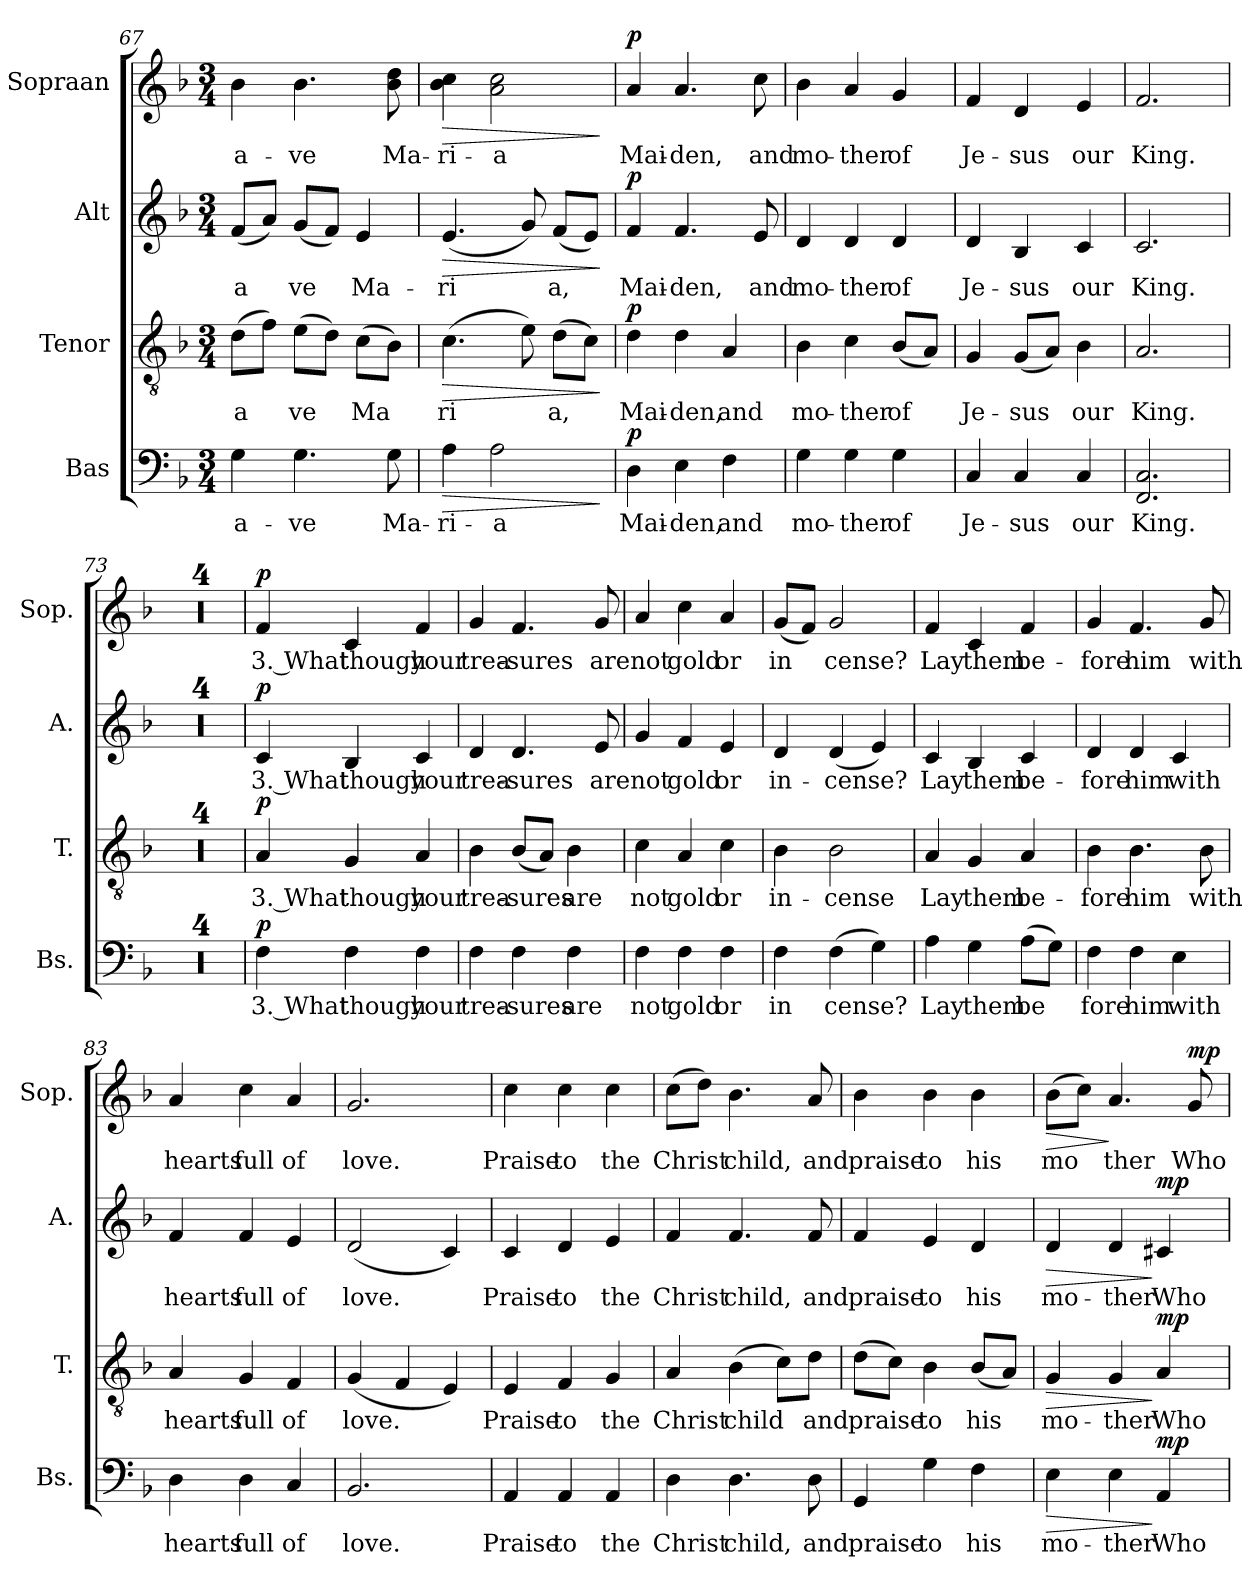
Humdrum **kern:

**kern	**text	**dynam	**kern	**text	**dynam	**kern	**text	**dynam	**kern	**text	**dynam
*part4	*part4	*part4	*part3	*part3	*part3	*part2	*part2	*part2	*part1	*part1	*part1
*staff4	*staff4	*staff4	*staff3	*staff3	*staff3	*staff2	*staff2	*staff2	*staff1	*staff1	*staff1
*I"Bas	*	*	*I"Tenor	*	*	*I"Alt	*	*	*I"Sopraan	*	*
*I'Bs.	*	*	*I'T.	*	*	*I'A.	*	*	*I'Sop.	*	*
*clefF4	*	*	*clefGv2	*	*	*clefG2	*	*	*clefG2	*	*
*k[b-]	*	*	*k[b-]	*	*	*k[b-]	*	*	*k[b-]	*	*
*M3/4	*	*	*M3/4	*	*	*M3/4	*	*	*M3/4	*	*
=67	=67	=67	=67	=67	=67	=67	=67	=67	=67	=67	=67
!	!LO:LY:b	!	!	!LO:LY:b	!	!	!LO:LY:b	!	!	!LO:LY:b	!
4G\	a-	.	(>8d\L	-a	.	(<8f/L	-a	.	4b-\	a-	.
.	.	.	8f\J)	.	.	8a/J)	.	.	.	.	.
!	!LO:LY:b	!	!	!LO:LY:b	!	!	!LO:LY:b	!	!	!LO:LY:b	!
4.G\	-ve	.	(>8e\L	ve	.	(<8g/L	ve	.	4.b-\	-ve	.
.	.	.	8d\J)	.	.	8f/J)	.	.	.	.	.
!	!	!	!	!LO:LY:b	!	!	!LO:LY:b	!	!	!	!
.	.	.	(>8c\L	Ma	.	4e/	Ma-	.	.	.	.
!	!LO:LY:b	!	!	!	!	!	!	!	!	!LO:LY:b	!
8G\	Ma-	.	8B-\J)	.	.	.	.	.	8b-\ 8dd\	Ma-	.
=68	=68	=68	=68	=68	=68	=68	=68	=68	=68	=68	=68
!	!LO:LY:b	!LO:HP:b	!	!LO:LY:b	!LO:HP:b	!	!LO:LY:b	!LO:HP:b	!	!LO:LY:b	!LO:HP:b
4A\	-ri-	>	(>4.c\	ri	>	(<4.e/	-ri	>	4b-\ 4cc\	-ri-	>
!	!LO:LY:b	!	!	!	!	!	!	!	!	!LO:LY:b	!
2A\	-a	.	.	.	.	.	.	.	2a\ 2cc\	-a	.
.	.	.	8e\)	.	.	8g/)	.	.	.	.	.
!	!	!	!	!LO:LY:b	!	!	!LO:LY:b	!	!	!	!
.	.	.	(>8d\L	a,	.	(<8f/L	a,	.	.	.	.
.	.	.	8c\J)	.	.	8e/J)	.	.	.	.	.
.	.	]	.	.	]	.	.	]	.	.	]
=69	=69	=69	=69	=69	=69	=69	=69	=69	=69	=69	=69
!	!LO:LY:b	!LO:DY:a	!	!LO:LY:b	!LO:DY:a	!	!LO:LY:b	!LO:DY:a	!	!LO:LY:b	!LO:DY:a
4D\	Mai-	p	4d\	Mai-	p	4f/	Mai-	p	4a/	Mai-	p
!	!LO:LY:b	!	!	!LO:LY:b	!	!	!LO:LY:b	!	!	!LO:LY:b	!
4E\	-den,	.	4d\	-den,	.	4.f/	-den,	.	4.a/	-den,	.
!	!LO:LY:b	!	!	!LO:LY:b	!	!	!	!	!	!	!
4F\	and	.	4A/	and	.	.	.	.	.	.	.
!	!	!	!	!	!	!	!LO:LY:b	!	!	!LO:LY:b	!
.	.	.	.	.	.	8e/	and	.	8cc\	and	.
=70	=70	=70	=70	=70	=70	=70	=70	=70	=70	=70	=70
!	!LO:LY:b	!	!	!LO:LY:b	!	!	!LO:LY:b	!	!	!LO:LY:b	!
4G\	mo-	.	4B-\	mo-	.	4d/	mo-	.	4b-\	mo-	.
!	!LO:LY:b	!	!	!LO:LY:b	!	!	!LO:LY:b	!	!	!LO:LY:b	!
4G\	-ther	.	4c\	-ther	.	4d/	-ther	.	4a/	-ther	.
!	!LO:LY:b	!	!	!LO:LY:b	!	!	!LO:LY:b	!	!	!LO:LY:b	!
4G\	of	.	(<8B-/L	of	.	4d/	of	.	4g/	of	.
.	.	.	8A/J)	.	.	.	.	.	.	.	.
=71	=71	=71	=71	=71	=71	=71	=71	=71	=71	=71	=71
!	!LO:LY:b	!	!	!LO:LY:b	!	!	!LO:LY:b	!	!	!LO:LY:b	!
4C/	Je-	.	4G/	Je-	.	4d/	Je-	.	4f/	Je-	.
!	!LO:LY:b	!	!	!LO:LY:b	!	!	!LO:LY:b	!	!	!LO:LY:b	!
4C/	-sus	.	(<8G/L	-sus	.	4B-/	-sus	.	4d/	-sus	.
.	.	.	8A/J)	.	.	.	.	.	.	.	.
!	!LO:LY:b	!	!	!LO:LY:b	!	!	!LO:LY:b	!	!	!LO:LY:b	!
4C/	our	.	4B-\	our	.	4c/	our	.	4e/	our	.
=72	=72	=72	=72	=72	=72	=72	=72	=72	=72	=72	=72
!	!LO:LY:b	!	!	!LO:LY:b	!	!	!LO:LY:b	!	!	!LO:LY:b	!
2.FF/ 2.C/	King.	.	2.A/	King.	.	2.c/	King.	.	2.f/	King.	.
=73	=73	=73	=73	=73	=73	=73	=73	=73	=73	=73	=73
2.r	.	.	2.r	.	.	2.r	.	.	2.r	.	.
=74	=74	=74	=74	=74	=74	=74	=74	=74	=74	=74	=74
2.r	.	.	2.r	.	.	2.r	.	.	2.r	.	.
=75	=75	=75	=75	=75	=75	=75	=75	=75	=75	=75	=75
2.r	.	.	2.r	.	.	2.r	.	.	2.r	.	.
=76	=76	=76	=76	=76	=76	=76	=76	=76	=76	=76	=76
2.r	.	.	2.r	.	.	2.r	.	.	2.r	.	.
!!LO:PB:g=z
=77	=77	=77	=77	=77	=77	=77	=77	=77	=77	=77	=77
!	!LO:LY:b	!LO:DY:a	!	!LO:LY:b	!LO:DY:a	!	!LO:LY:b	!LO:DY:a	!	!LO:LY:b	!LO:DY:a
4F\	3. What	p	4A/	3. What	p	4c/	3. What	p	4f/	3. What	p
!	!LO:LY:b	!	!	!LO:LY:b	!	!	!LO:LY:b	!	!	!LO:LY:b	!
4F\	though	.	4G/	though	.	4B-/	though	.	4c/	though	.
!	!LO:LY:b	!	!	!LO:LY:b	!	!	!LO:LY:b	!	!	!LO:LY:b	!
4F\	your	.	4A/	your	.	4c/	your	.	4f/	your	.
=78	=78	=78	=78	=78	=78	=78	=78	=78	=78	=78	=78
!	!LO:LY:b	!	!	!LO:LY:b	!	!	!LO:LY:b	!	!	!LO:LY:b	!
4F\	-trea-	.	4B-\	trea-	.	4d/	trea-	.	4g/	trea-	.
!	!LO:LY:b	!	!	!LO:LY:b	!	!	!LO:LY:b	!	!	!LO:LY:b	!
4F\	-sures	.	(<8B-/L	-sures	.	4.d/	-sures	.	4.f/	-sures	.
.	.	.	8A/J)	.	.	.	.	.	.	.	.
!	!LO:LY:b	!	!	!LO:LY:b	!	!	!	!	!	!	!
4F\	are	.	4B-\	are	.	.	.	.	.	.	.
!	!	!	!	!	!	!	!LO:LY:b	!	!	!LO:LY:b	!
.	.	.	.	.	.	8e/	are	.	8g/	are	.
=79	=79	=79	=79	=79	=79	=79	=79	=79	=79	=79	=79
!	!LO:LY:b	!	!	!LO:LY:b	!	!	!LO:LY:b	!	!	!LO:LY:b	!
4F\	not	.	4c\	not	.	4g/	not	.	4a/	not	.
!	!LO:LY:b	!	!	!LO:LY:b	!	!	!LO:LY:b	!	!	!LO:LY:b	!
4F\	gold	.	4A/	gold	.	4f/	gold	.	4cc\	gold	.
!	!LO:LY:b	!	!	!LO:LY:b	!	!	!LO:LY:b	!	!	!LO:LY:b	!
4F\	or	.	4c\	or	.	4e/	or	.	4a/	or	.
=80	=80	=80	=80	=80	=80	=80	=80	=80	=80	=80	=80
!	!LO:LY:b	!	!	!LO:LY:b	!	!	!LO:LY:b	!	!	!LO:LY:b	!
4F\	in	.	4B-\	in-	.	4d/	in-	.	(<8g/L	in	.
.	.	.	.	.	.	.	.	.	8f/J)	.	.
!	!LO:LY:b	!	!	!LO:LY:b	!	!	!LO:LY:b	!	!	!LO:LY:b	!
(>4F\	cense?	.	2B-\	-cense	.	(<4d/	-cense?	.	2g/	cense?	.
4G\)	.	.	.	.	.	4e/)	.	.	.	.	.
=81	=81	=81	=81	=81	=81	=81	=81	=81	=81	=81	=81
!	!LO:LY:b	!	!	!LO:LY:b	!	!	!LO:LY:b	!	!	!LO:LY:b	!
4A\	Lay	.	4A/	Lay	.	4c/	Lay	.	4f/	Lay	.
!	!LO:LY:b	!	!	!LO:LY:b	!	!	!LO:LY:b	!	!	!LO:LY:b	!
4G\	them	.	4G/	them	.	4B-/	them	.	4c/	them	.
!	!LO:LY:b	!	!	!LO:LY:b	!	!	!LO:LY:b	!	!	!LO:LY:b	!
(>8A\L	be	.	4A/	be-	.	4c/	be-	.	4f/	be-	.
8G\J)	.	.	.	.	.	.	.	.	.	.	.
=82	=82	=82	=82	=82	=82	=82	=82	=82	=82	=82	=82
!	!LO:LY:b	!	!	!LO:LY:b	!	!	!LO:LY:b	!	!	!LO:LY:b	!
4F\	fore	.	4B-\	-fore	.	4d/	-fore	.	4g/	-fore	.
!	!LO:LY:b	!	!	!LO:LY:b	!	!	!LO:LY:b	!	!	!LO:LY:b	!
4F\	him	.	4.B-\	him	.	4d/	him	.	4.f/	him	.
!	!LO:LY:b	!	!	!	!	!	!LO:LY:b	!	!	!	!
4E\	with	.	.	.	.	4c/	with	.	.	.	.
!	!	!	!	!LO:LY:b	!	!	!	!	!	!LO:LY:b	!
.	.	.	8B-\	with	.	.	.	.	8g/	with	.
!!LO:LB:g=z
=83	=83	=83	=83	=83	=83	=83	=83	=83	=83	=83	=83
!	!LO:LY:b	!	!	!LO:LY:b	!	!	!LO:LY:b	!	!	!LO:LY:b	!
4D\	hearts	.	4A/	hearts	.	4f/	hearts	.	4a/	hearts	.
!	!LO:LY:b	!	!	!LO:LY:b	!	!	!LO:LY:b	!	!	!LO:LY:b	!
4D\	full	.	4G/	full	.	4f/	full	.	4cc\	full	.
!	!LO:LY:b	!	!	!LO:LY:b	!	!	!LO:LY:b	!	!	!LO:LY:b	!
4C/	of	.	4F/	of	.	4e/	of	.	4a/	of	.
=84	=84	=84	=84	=84	=84	=84	=84	=84	=84	=84	=84
!	!LO:LY:b	!	!	!LO:LY:b	!	!	!LO:LY:b	!	!	!LO:LY:b	!
2.BB-/	love.	.	(<4G/	love.	.	(<2d/	love.	.	2.g/	love.	.
.	.	.	4F/	.	.	.	.	.	.	.	.
.	.	.	4E/)	.	.	4c/)	.	.	.	.	.
=85	=85	=85	=85	=85	=85	=85	=85	=85	=85	=85	=85
!	!LO:LY:b	!	!	!LO:LY:b	!	!	!LO:LY:b	!	!	!LO:LY:b	!
4AA/	Praise	.	4E/	Praise	.	4c/	Praise	.	4cc\	Praise	.
!	!LO:LY:b	!	!	!LO:LY:b	!	!	!LO:LY:b	!	!	!LO:LY:b	!
4AA/	to	.	4F/	to	.	4d/	to	.	4cc\	to	.
!	!LO:LY:b	!	!	!LO:LY:b	!	!	!LO:LY:b	!	!	!LO:LY:b	!
4AA/	the	.	4G/	the	.	4e/	the	.	4cc\	the	.
=86	=86	=86	=86	=86	=86	=86	=86	=86	=86	=86	=86
!	!LO:LY:b	!	!	!LO:LY:b	!	!	!LO:LY:b	!	!	!LO:LY:b	!
4D\	Christ	.	4A/	Christ	.	4f/	Christ	.	(>8cc\L	Christ	.
.	.	.	.	.	.	.	.	.	8dd\J)	.	.
!	!LO:LY:b	!	!	!LO:LY:b	!	!	!LO:LY:b	!	!	!LO:LY:b	!
4.D\	child,	.	(>4B-\	child	.	4.f/	child,	.	4.b-\	child,	.
.	.	.	8c\L)	.	.	.	.	.	.	.	.
!	!LO:LY:b	!	!	!LO:LY:b	!	!	!LO:LY:b	!	!	!LO:LY:b	!
8D\	and	.	8d\J	and	.	8f/	and	.	8a/	and	.
=87	=87	=87	=87	=87	=87	=87	=87	=87	=87	=87	=87
!	!LO:LY:b	!	!	!LO:LY:b	!	!	!LO:LY:b	!	!	!LO:LY:b	!
4GG/	praise	.	(>8d\L	praise	.	4f/	praise	.	4b-\	praise	.
.	.	.	8c\J)	.	.	.	.	.	.	.	.
!	!LO:LY:b	!	!	!LO:LY:b	!	!	!LO:LY:b	!	!	!LO:LY:b	!
4G\	to	.	4B-\	to	.	4e/	to	.	4b-\	to	.
!	!LO:LY:b	!	!	!LO:LY:b	!	!	!LO:LY:b	!	!	!LO:LY:b	!
4F\	his	.	(<8B-/L	his	.	4d/	his	.	4b-\	his	.
.	.	.	8A/J)	.	.	.	.	.	.	.	.
=88	=88	=88	=88	=88	=88	=88	=88	=88	=88	=88	=88
!	!LO:LY:b	!LO:HP:b	!	!LO:LY:b	!LO:HP:b	!	!LO:LY:b	!LO:HP:b	!	!LO:LY:b	!LO:HP:b
4E\	mo-	>	4G/	mo-	>	4d/	mo-	>	(>8b-\L	mo	>
.	.	.	.	.	.	.	.	.	8cc\J)	.	.
!	!LO:LY:b	!	!	!LO:LY:b	!	!	!LO:LY:b	!	!	!LO:LY:b	!
4E\	-ther	.	4G/	-ther	.	4d/	-ther	.	4.a/	ther	]
!	!LO:LY:b	!LO:DY:n=1:a	!	!LO:LY:b	!LO:DY:n=1:a	!	!LO:LY:b	!LO:DY:n=1:a	!	!	!
4AA/	Who	] mp	4A/	Who	] mp	4c#X/	Who	] mp	.	.	.
!	!	!	!	!	!	!	!	!	!	!LO:LY:b	!LO:DY:a
.	.	.	.	.	.	.	.	.	8g/	Who	mp
=	=	=	=	=	=	=	=	=	=	=	=
*-	*-	*-	*-	*-	*-	*-	*-	*-	*-	*-	*-
